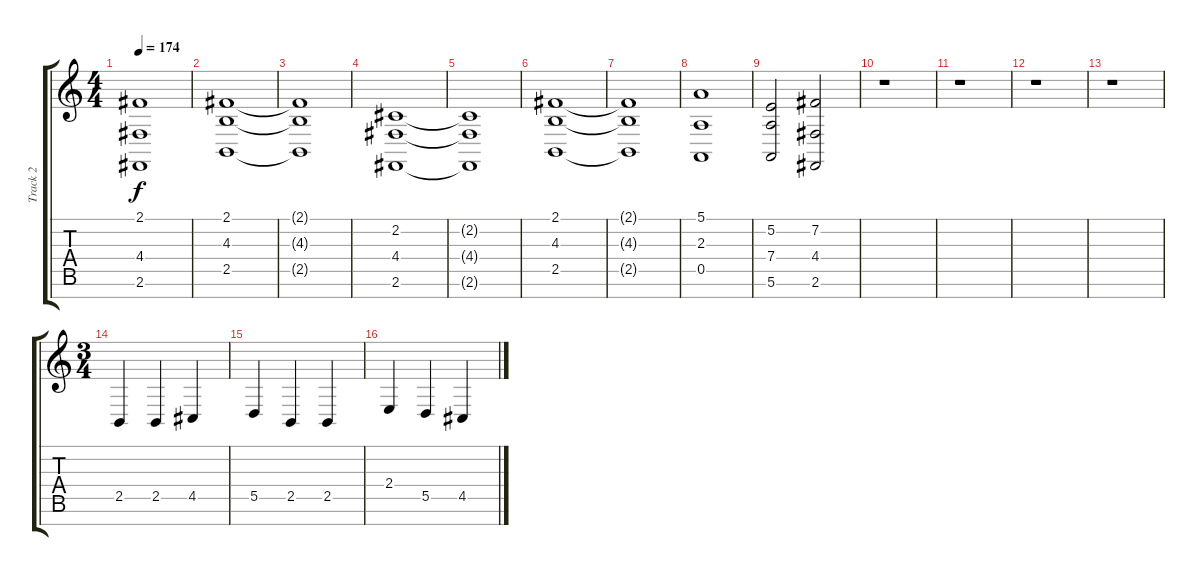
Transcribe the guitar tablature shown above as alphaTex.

\track ("Track 2" "Track 2") {instrument stringensemble1}
\staff {score tabs}
\tuning (E4 B3 G3 D3 A2 E2 B1) {hide}
\ts (4 4)
\tempo 174
\clef g2
\ks c
(2.1{t} 4.4{t} 2.6{t}).1{dy f} |
(2.1 4.3 2.5).1 |
(2.1{t} 4.3{t} 2.5{t}).1 |
(2.2 4.4 2.6).1 |
(2.2{t} 4.4{t} 2.6{t}).1 |
(2.1 4.3 2.5).1 |
(2.1{t} 4.3{t} 2.5{t}).1 |
(5.1 2.3 0.5).1 |
(5.2 7.4 5.6).2 (7.2 4.4 2.6).2 |
r.1 |
r.1 |
r.1 |
r.1 |
\ts (3 4)
2.5.4 2.5.4 4.5.4 |
5.5.4 2.5.4 2.5.4 |
2.4.4 5.5.4 4.5.4
